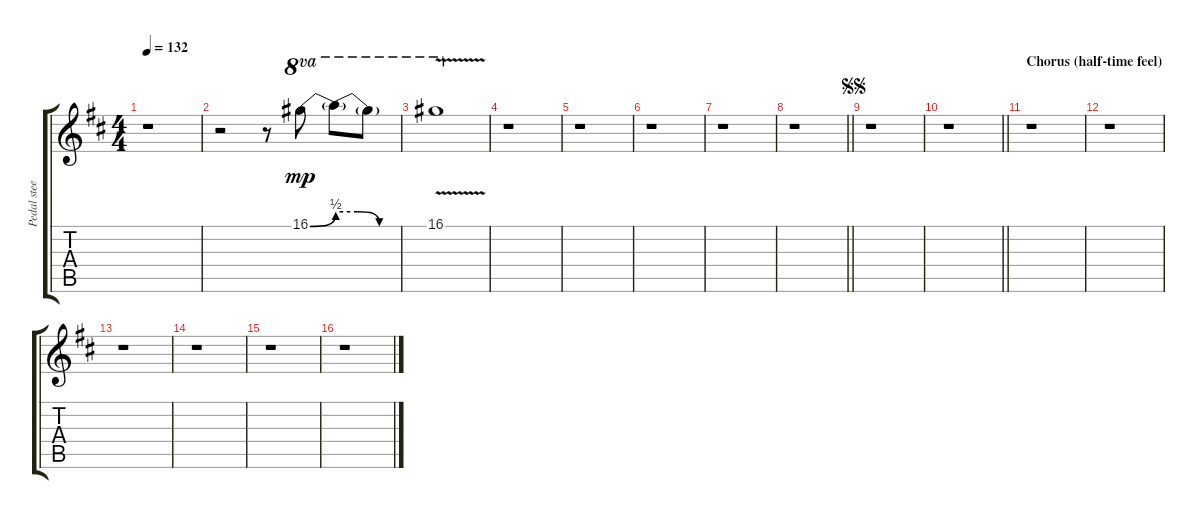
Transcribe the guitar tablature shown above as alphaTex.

\track ("Pedal steel" "Pedal stee") {instrument overdrivenguitar}
\staff {score tabs}
\tuning (E4 B3 G3 D3 A2 E2) {hide}
\ts (4 4)
\tempo 132
\clef g2
\ks d
r.1{dy mp} |
r.2 r.8 16.1{be (bend 0 0 60 2)}.8{ot 8va} 16.1{be (custom 0 2 20 2 40 0 60 0) t}.8{ot 8va} 16.1{t}.8{ot 8va} |
16.1{v}.1{ot 8va} |
r.1 |
r.1 |
r.1 |
r.1 |
\barLineRight lightlight
r.1 |
\jump segnosegno
r.1 |
\barLineRight lightlight
r.1 |
\section ("" "Chorus (half-time feel)")
r.1 |
r.1 |
r.1 |
r.1 |
r.1 |
r.1
